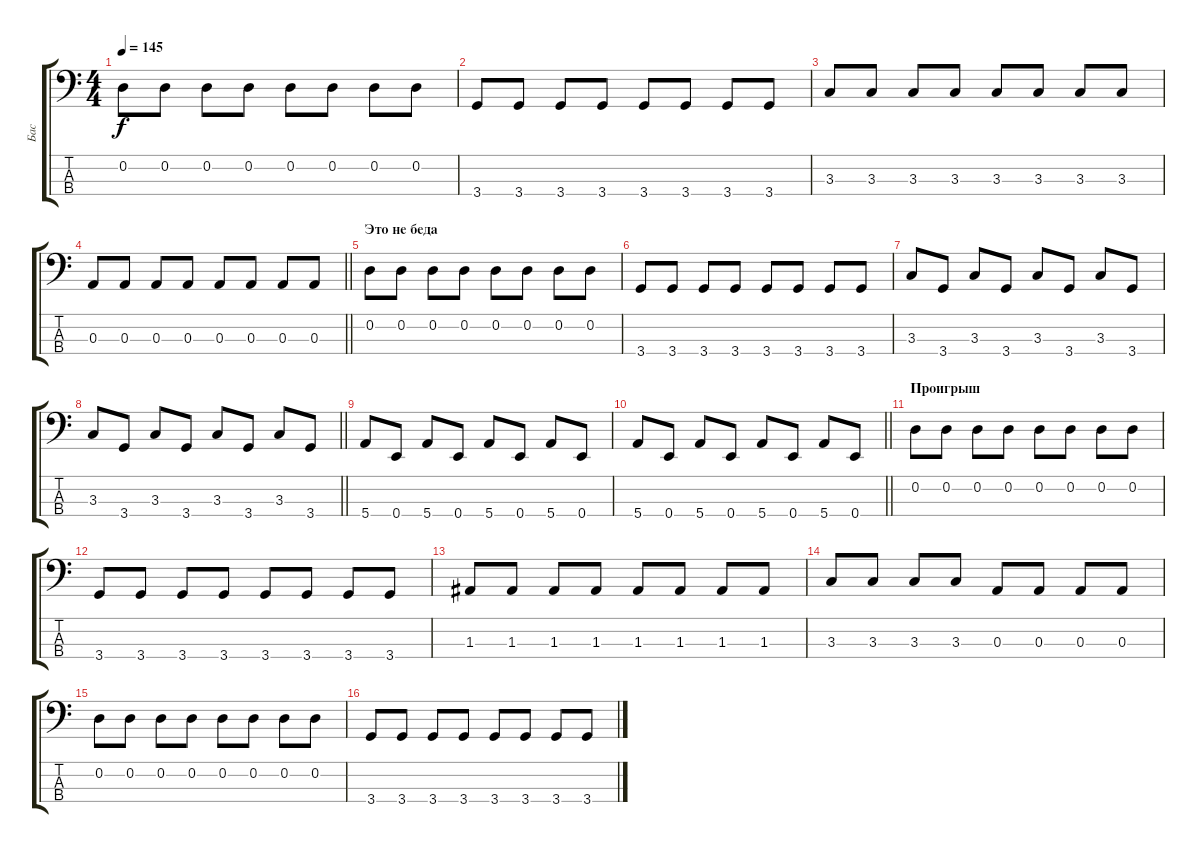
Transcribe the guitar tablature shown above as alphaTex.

\track ("Бас" "Бас") {instrument electricbassfinger}
\staff {score tabs}
\tuning (G2 D2 A1 E1) {hide}
\ts (4 4)
\tempo 145
\clef f4
\ks c
0.2.8{dy f} 0.2.8 0.2.8 0.2.8 0.2.8 0.2.8 0.2.8 0.2.8 |
3.4.8 3.4.8 3.4.8 3.4.8 3.4.8 3.4.8 3.4.8 3.4.8 |
3.3.8 3.3.8 3.3.8 3.3.8 3.3.8 3.3.8 3.3.8 3.3.8 |
\barLineRight lightlight
0.3.8 0.3.8 0.3.8 0.3.8 0.3.8 0.3.8 0.3.8 0.3.8 |
\section ("" "Это не беда")
0.2.8 0.2.8 0.2.8 0.2.8 0.2.8 0.2.8 0.2.8 0.2.8 |
3.4.8 3.4.8 3.4.8 3.4.8 3.4.8 3.4.8 3.4.8 3.4.8 |
3.3.8 3.4.8 3.3.8 3.4.8 3.3.8 3.4.8 3.3.8 3.4.8 |
\barLineRight lightlight
3.3.8 3.4.8 3.3.8 3.4.8 3.3.8 3.4.8 3.3.8 3.4.8 |
5.4.8 0.4.8 5.4.8 0.4.8 5.4.8 0.4.8 5.4.8 0.4.8 |
\barLineRight lightlight
5.4.8 0.4.8 5.4.8 0.4.8 5.4.8 0.4.8 5.4.8 0.4.8 |
\section ("" "Проигрыш")
0.2.8 0.2.8 0.2.8 0.2.8 0.2.8 0.2.8 0.2.8 0.2.8 |
3.4.8 3.4.8 3.4.8 3.4.8 3.4.8 3.4.8 3.4.8 3.4.8 |
1.3.8 1.3.8 1.3.8 1.3.8 1.3.8 1.3.8 1.3.8 1.3.8 |
3.3.8 3.3.8 3.3.8 3.3.8 0.3.8 0.3.8 0.3.8 0.3.8 |
0.2.8 0.2.8 0.2.8 0.2.8 0.2.8 0.2.8 0.2.8 0.2.8 |
3.4.8 3.4.8 3.4.8 3.4.8 3.4.8 3.4.8 3.4.8 3.4.8
